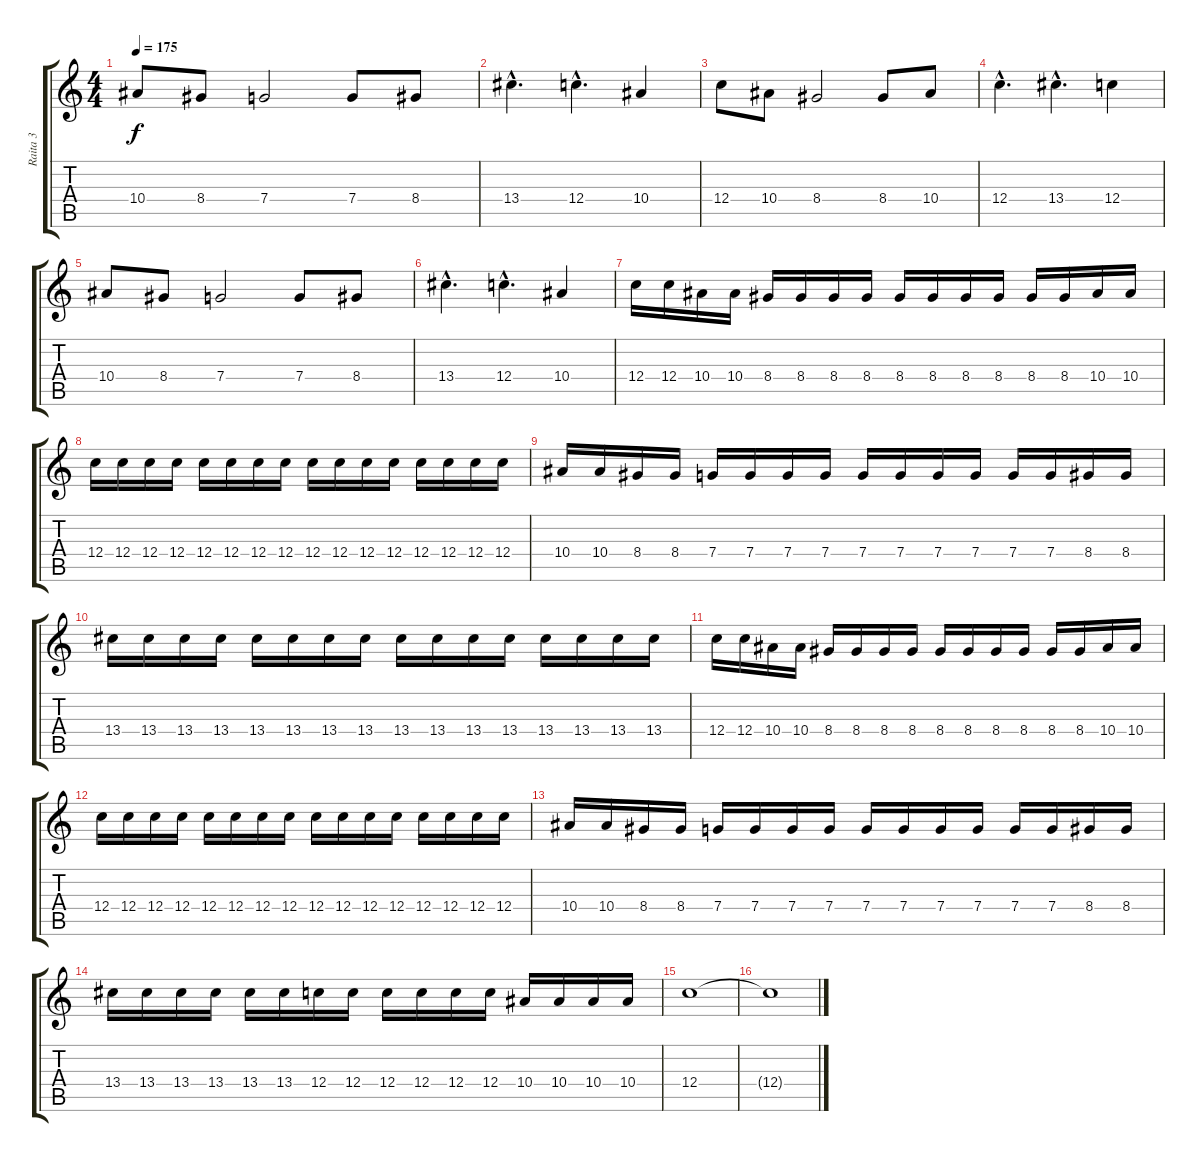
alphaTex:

\track ("Raita 3" "Raita 3") {instrument distortionguitar}
\staff {score tabs}
\tuning (E4 C4 G3 C3 G2 C2) {hide}
\ts (4 4)
\tempo 175
\clef g2
\ks c
10.4.8{dy f} 8.4.8 7.4.2 7.4.8 8.4.8 |
13.4{hac}.4{d} 12.4{hac}.4{d} 10.4.4 |
12.4.8 10.4.8 8.4.2 8.4.8 10.4.8 |
12.4{hac}.4{d} 13.4{hac}.4{d} 12.4.4 |
10.4.8 8.4.8 7.4.2 7.4.8 8.4.8 |
13.4{hac}.4{d} 12.4{hac}.4{d} 10.4.4 |
12.4.16 12.4.16 10.4.16 10.4.16 8.4.16 8.4.16 8.4.16 8.4.16 8.4.16 8.4.16 8.4.16 8.4.16 8.4.16 8.4.16 10.4.16 10.4.16 |
12.4.16 12.4.16 12.4.16 12.4.16 12.4.16 12.4.16 12.4.16 12.4.16 12.4.16 12.4.16 12.4.16 12.4.16 12.4.16 12.4.16 12.4.16 12.4.16 |
10.4.16 10.4.16 8.4.16 8.4.16 7.4.16 7.4.16 7.4.16 7.4.16 7.4.16 7.4.16 7.4.16 7.4.16 7.4.16 7.4.16 8.4.16 8.4.16 |
13.4.16 13.4.16 13.4.16 13.4.16 13.4.16 13.4.16 13.4.16 13.4.16 13.4.16 13.4.16 13.4.16 13.4.16 13.4.16 13.4.16 13.4.16 13.4.16 |
12.4.16 12.4.16 10.4.16 10.4.16 8.4.16 8.4.16 8.4.16 8.4.16 8.4.16 8.4.16 8.4.16 8.4.16 8.4.16 8.4.16 10.4.16 10.4.16 |
12.4.16 12.4.16 12.4.16 12.4.16 12.4.16 12.4.16 12.4.16 12.4.16 12.4.16 12.4.16 12.4.16 12.4.16 12.4.16 12.4.16 12.4.16 12.4.16 |
10.4.16 10.4.16 8.4.16 8.4.16 7.4.16 7.4.16 7.4.16 7.4.16 7.4.16 7.4.16 7.4.16 7.4.16 7.4.16 7.4.16 8.4.16 8.4.16 |
13.4.16 13.4.16 13.4.16 13.4.16 13.4.16 13.4.16 12.4.16 12.4.16 12.4.16 12.4.16 12.4.16 12.4.16 10.4.16 10.4.16 10.4.16 10.4.16 |
12.4.1 |
12.4{t}.1
